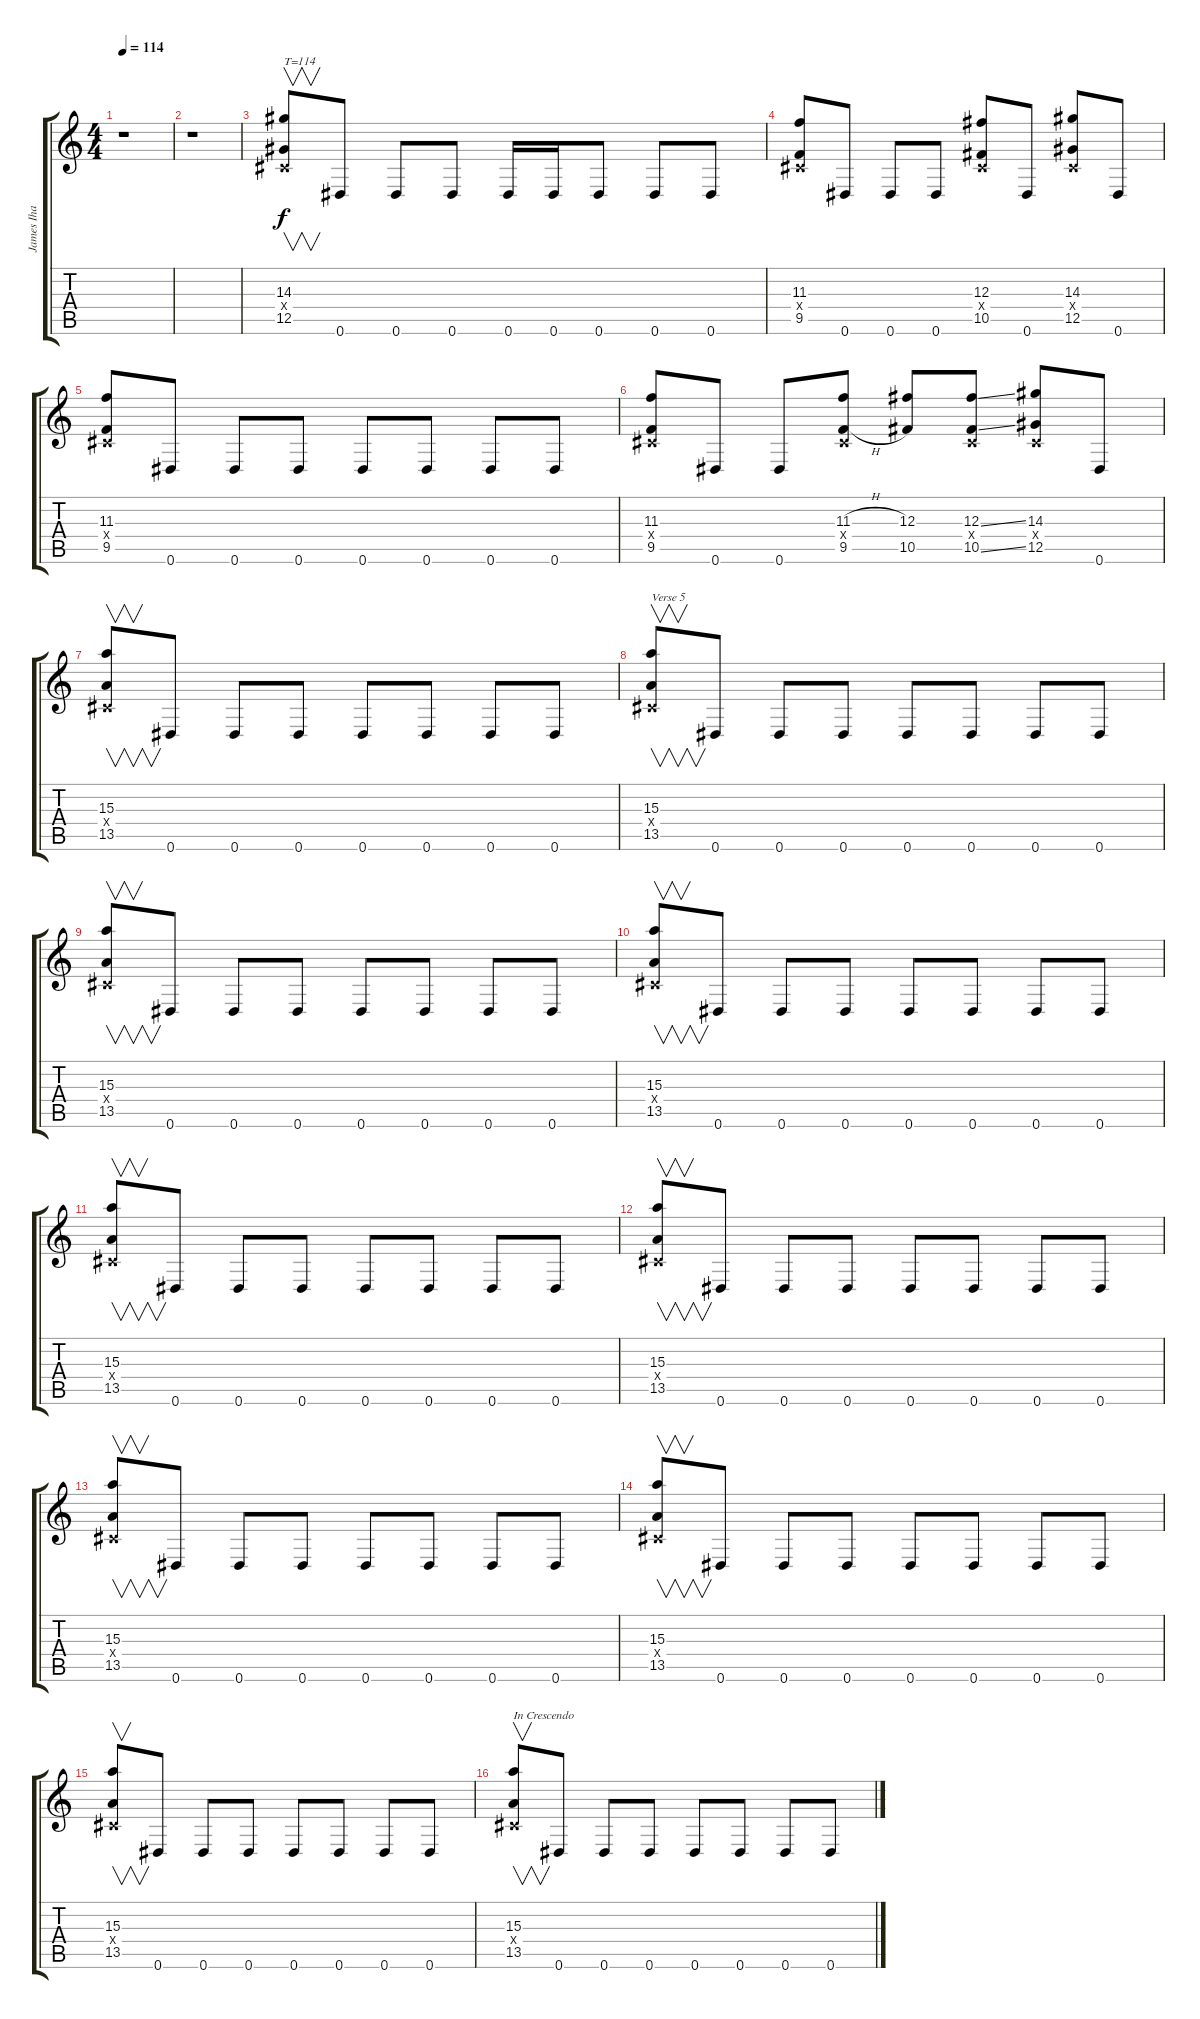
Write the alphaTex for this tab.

\track ("James Iha" "James Iha") {instrument overdrivenguitar}
\staff {score tabs}
\tuning (Eb4 Bb3 Gb3 Db3 Ab2 Eb2) {hide}
\ts (4 4)
\tempo 114
\clef g2
\ks c
r.1{dy mf} |
r.1 |
(14.3 0.4{x} 12.5).8{v txt "T=114" dy f} 0.6.8 0.6.8 0.6.8 0.6.16 0.6.16 0.6.8 0.6.8 0.6.8 |
(11.3 0.4{x} 9.5).8 0.6.8 0.6.8 0.6.8 (12.3 0.4{x} 10.5).8 0.6.8 (14.3 0.4{x} 12.5).8 0.6.8 |
(11.3 0.4{x} 9.5).8 0.6.8 0.6.8 0.6.8 0.6.8 0.6.8 0.6.8 0.6.8 |
(11.3 0.4{x} 9.5).8 0.6.8 0.6.8 (11.3{h} 0.4{x} 9.5{h}).8 (12.3 10.5).8 (12.3{ss} 0.4{x} 10.5{ss}).8 (14.3 0.4{x} 12.5).8 0.6.8 |
(15.3 0.4{x} 13.5).8{v} 0.6.8 0.6.8 0.6.8 0.6.8 0.6.8 0.6.8 0.6.8 |
(15.3 0.4{x} 13.5).8{v txt "Verse 5"} 0.6.8 0.6.8 0.6.8 0.6.8 0.6.8 0.6.8 0.6.8 |
(15.3 0.4{x} 13.5).8{v} 0.6.8 0.6.8 0.6.8 0.6.8 0.6.8 0.6.8 0.6.8 |
(15.3 0.4{x} 13.5).8{v} 0.6.8 0.6.8 0.6.8 0.6.8 0.6.8 0.6.8 0.6.8 |
(15.3 0.4{x} 13.5).8{v} 0.6.8 0.6.8 0.6.8 0.6.8 0.6.8 0.6.8 0.6.8 |
(15.3 0.4{x} 13.5).8{v} 0.6.8 0.6.8 0.6.8 0.6.8 0.6.8 0.6.8 0.6.8 |
(15.3 0.4{x} 13.5).8{v} 0.6.8 0.6.8 0.6.8 0.6.8 0.6.8 0.6.8 0.6.8 |
(15.3 0.4{x} 13.5).8{v} 0.6.8 0.6.8 0.6.8 0.6.8 0.6.8 0.6.8 0.6.8 |
(15.3 0.4{x} 13.5).8{v} 0.6.8 0.6.8 0.6.8 0.6.8 0.6.8 0.6.8 0.6.8 |
(15.3 0.4{x} 13.5).8{v txt "In Crescendo"} 0.6.8 0.6.8 0.6.8 0.6.8 0.6.8 0.6.8 0.6.8
